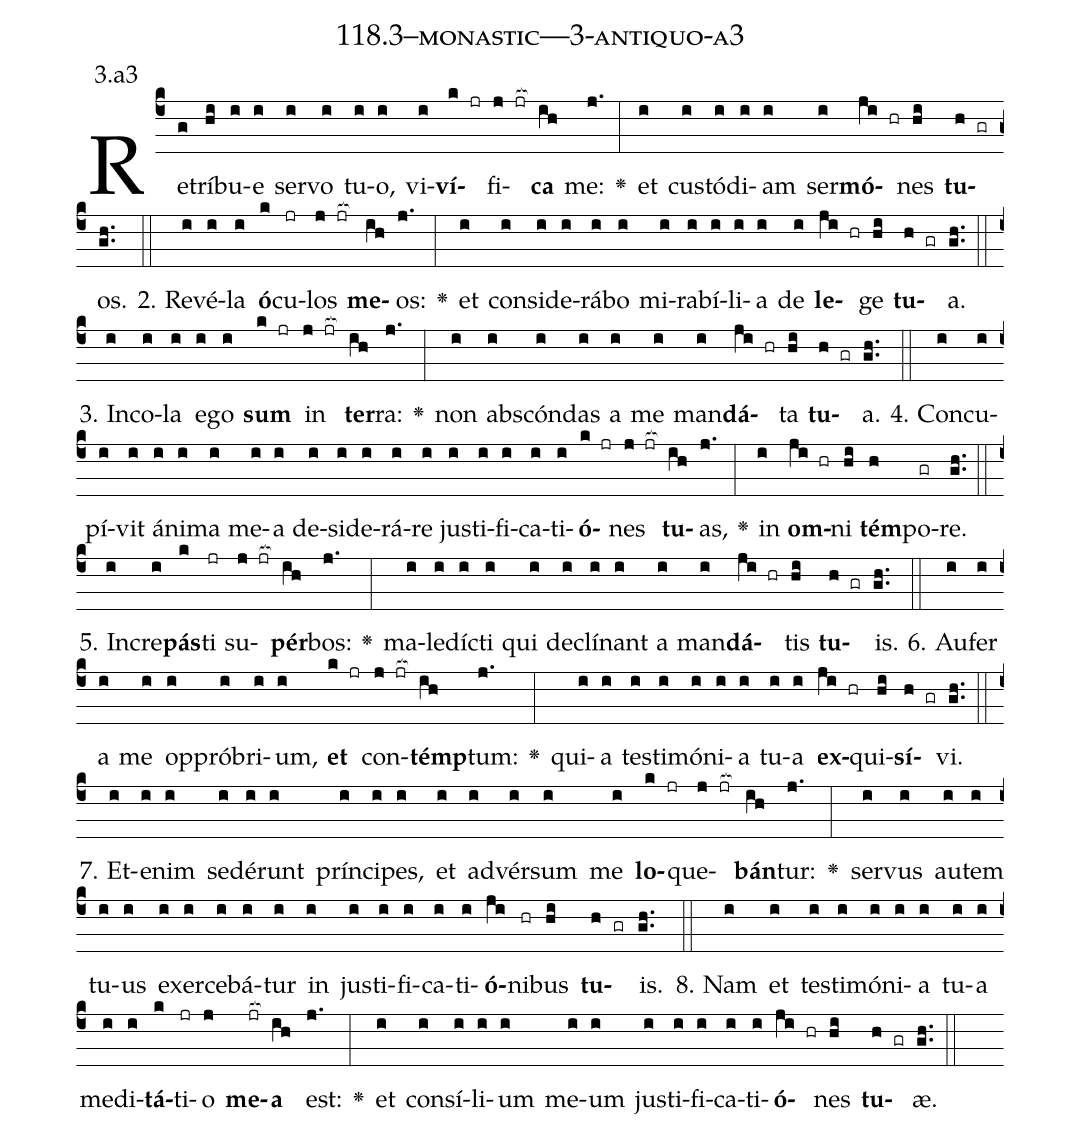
name: 118.3--monastic---3-antiquo-a3;
annotation: 3.a3;
%%
(c4)Re(g)trí(hi)bu(i)e(i) ser(i)vo(i) tu(i)o,(i) vi(i)<b>ví</b>(k jr)fi(j jr[ocb:1{])<b>ca</b>(ih[ocb:0}]) me:(j.) <v>\greheightstar</v>(:) et(i) cus(i)tó(i)di(i)am(i) ser(i)<b>mó</b>(ji hr)nes(hi) <b>tu</b>(h gr)os.(gh..) (::)
2. Re(i)vé(i)la(i) <b>ó</b>(k)cu(jr)los(j jr[ocb:1{]) <b>me</b>(ih[ocb:0}])os:(j.) <v>\greheightstar</v>(:) et(i) con(i)si(i)de(i)rá(i)bo(i) mi(i)ra(i)bí(i)li(i)a(i) de(i) <b>le</b>(ji hr)ge(hi) <b>tu</b>(h gr)a.(gh..) (::)
3. In(i)co(i)la(i) e(i)go(i) <b>sum</b>(k jr) in(j jr[ocb:1{]) <b>ter</b>(ih[ocb:0}])ra:(j.) <v>\greheightstar</v>(:) non(i) abs(i)cón(i)das(i) a(i) me(i) man(i)<b>dá</b>(ji hr)ta(hi) <b>tu</b>(h gr)a.(gh..) (::)
4. Con(i)cu(i)pí(i)vit(i) á(i)ni(i)ma(i) me(i)a(i) de(i)si(i)de(i)rá(i)re(i) jus(i)ti(i)fi(i)ca(i)ti(i)<b>ó</b>(k jr)nes(j jr[ocb:1{]) <b>tu</b>(ih[ocb:0}])as,(j.) <v>\greheightstar</v>(:) in(i) <b>om</b>(ji hr)ni(hi) <b>tém</b>(h)po(gr)re.(gh..) (::)
5. In(i)cre(i)<b>pás</b>(k)ti(jr) su(j jr[ocb:1{])<b>pér</b>(ih[ocb:0}])bos:(j.) <v>\greheightstar</v>(:) ma(i)le(i)díc(i)ti(i) qui(i) de(i)clí(i)nant(i) a(i) man(i)<b>dá</b>(ji hr)tis(hi) <b>tu</b>(h gr)is.(gh..) (::)
6. Au(i)fer(i) a(i) me(i) op(i)pró(i)bri(i)um,(i) <b>et</b>(k jr) con(j jr[ocb:1{])<b>témp</b>(ih[ocb:0}])tum:(j.) <v>\greheightstar</v>(:) qui(i)a(i) tes(i)ti(i)mó(i)ni(i)a(i) tu(i)a(i) <b>ex</b>(ji hr)qui(hi)<b>sí</b>(h gr)vi.(gh..) (::)
7. Et(i)e(i)nim(i) se(i)dé(i)runt(i) prín(i)ci(i)pes,(i) et(i) ad(i)vér(i)sum(i) me(i) <b>lo</b>(k jr)que(j jr[ocb:1{])<b>bán</b>(ih[ocb:0}])tur:(j.) <v>\greheightstar</v>(:) ser(i)vus(i) au(i)tem(i) tu(i)us(i) ex(i)er(i)ce(i)bá(i)tur(i) in(i) jus(i)ti(i)fi(i)ca(i)ti(i)<b>ó</b>(ji)ni(hr)bus(hi) <b>tu</b>(h gr)is.(gh..) (::)
8. Nam(i) et(i) tes(i)ti(i)mó(i)ni(i)a(i) tu(i)a(i) me(i)di(i)<b>tá</b>(k)ti(jr)o(j) <b>me</b>(jr[ocb:1{])<b>a</b>(ih[ocb:0}]) est:(j.) <v>\greheightstar</v>(:) et(i) con(i)sí(i)li(i)um(i) me(i)um(i) jus(i)ti(i)fi(i)ca(i)ti(i)<b>ó</b>(ji hr)nes(hi) <b>tu</b>(h gr)æ.(gh..) (::)
